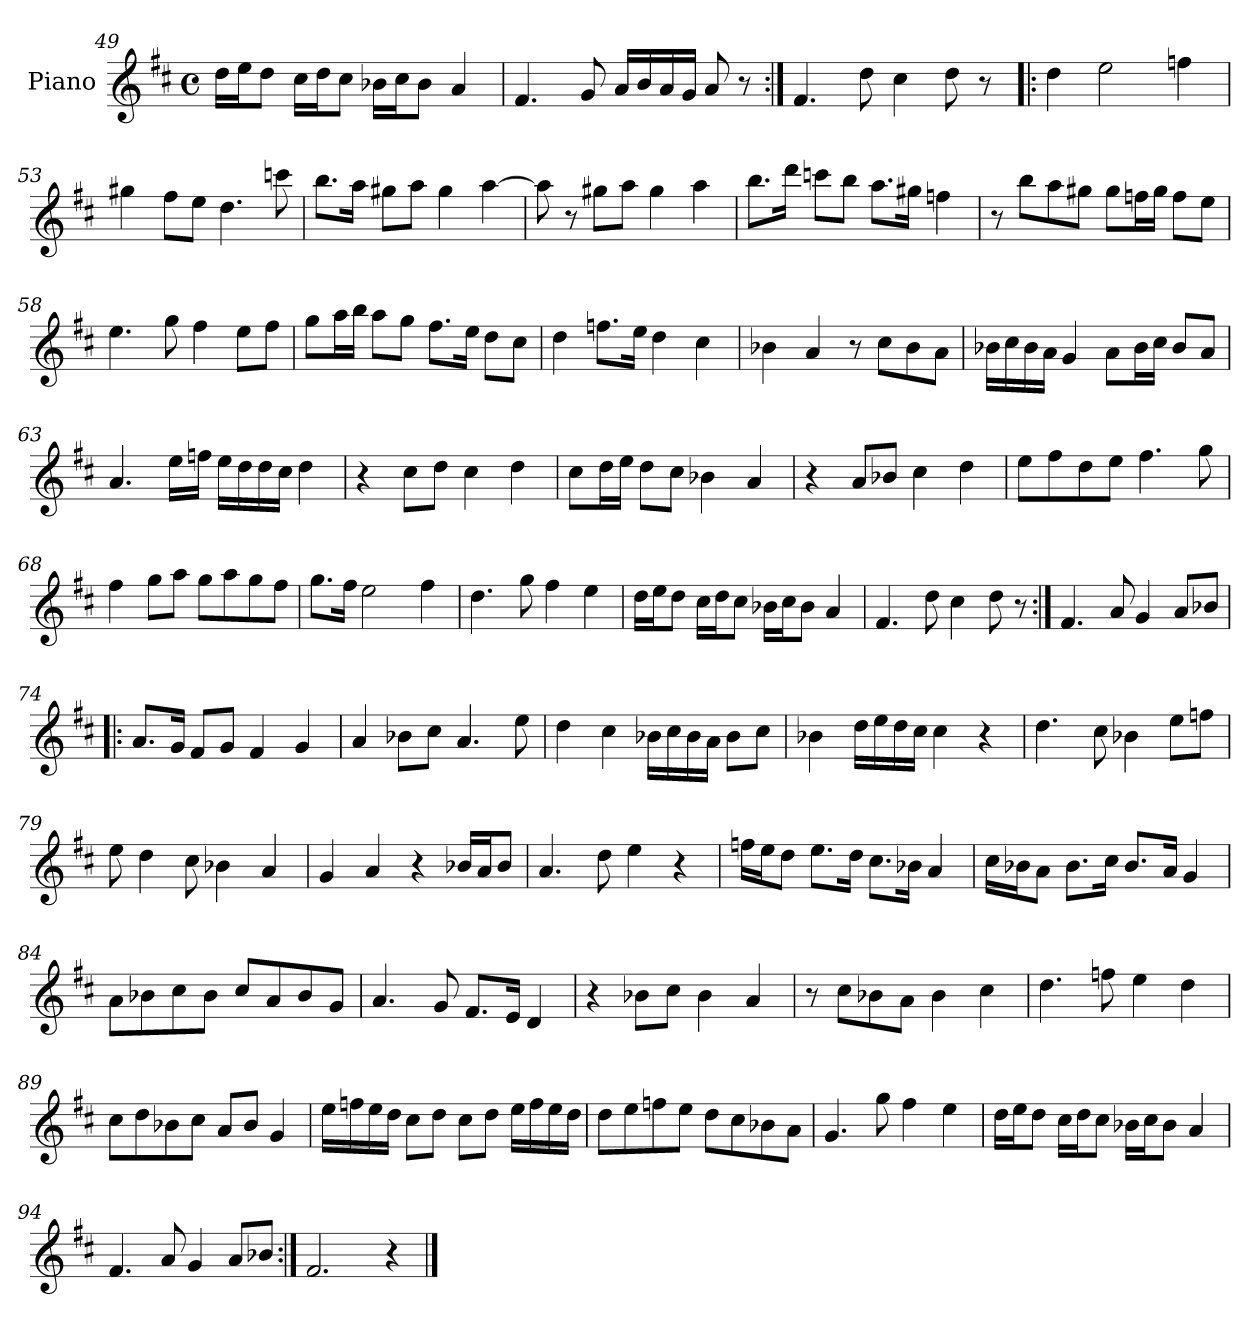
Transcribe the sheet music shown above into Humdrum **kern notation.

**kern
*part1
*staff1
*I"Piano
*I'Pno.
*clefG2
*k[f#c#]
*M4/4
*met(c)
=49
16dd\LL
16ee\J
8dd\J
16cc#\LL
16dd\J
8cc#\J
16b-X\LL
16cc#\J
8b-\J
4a/
!!LO:PB:g=z
=50
4.f#/
8g/
16a/LL
16b/
16a/
16g/JJ
8a/
8r
=51:|!
4.f#/
8dd\
4cc#\
8dd\
8r
=52!|:
4dd\
2ee\
4ffn\
=53
4gg#X\
8ff#\L
8ee\J
4.dd\
8cccn\
=54
8.bb\L
16aa\Jk
8gg#X\L
8aa\J
4gg#\
[4aa\
!!LO:LB:g=z
=55
8aa\]
8r
8gg#X\L
8aa\J
4gg#\
4aa\
=56
8.bb\L
16ddd\Jk
8cccn\L
8bb\J
8.aa\L
16gg#X\Jk
4ffn\
=57
8r
8bb\L
8aa\
8gg#X\J
8gg#\L
16ffn\L
16gg#\JJ
8ff\L
8ee\J
=58
4.ee\
8gg\
4ff#\
8ee\L
8ff#\J
!!LO:LB:g=z
=59
8gg\L
16aa\L
16bb\JJ
8aa\L
8gg\J
8.ff#\L
16ee\Jk
8dd\L
8cc#\J
=60
4dd\
8.ffn\L
16ee\Jk
4dd\
4cc#\
=61
4b-X\
4a/
8r
8cc#\L
8b-\
8a\J
=62
16b-X\LL
16cc#\
16b-\
16a\JJ
4g/
8a\L
16b-\L
16cc#\JJ
8b-/L
8a/J
=63
4.a/
16ee\LL
16ffn\JJ
16ee\LL
16dd\
16dd\
16cc#\JJ
4dd\
!!LO:LB:g=z
=64
4r
8cc#\L
8dd\J
4cc#\
4dd\
=65
8cc#\L
16dd\L
16ee\JJ
8dd\L
8cc#\J
4b-X\
4a/
=66
4r
8a/L
8b-X/J
4cc#\
4dd\
=67
8ee\L
8ff#\
8dd\
8ee\J
4.ff#\
8gg\
=68
4ff#\
8gg\L
8aa\J
8gg\L
8aa\
8gg\
8ff#\J
=69
8.gg\L
16ff#\Jk
2ee\
4ff#\
!!LO:LB:g=z
=70
4.dd\
8gg\
4ff#\
4ee\
=71
16dd\LL
16ee\J
8dd\J
16cc#\LL
16dd\J
8cc#\J
16b-X\LL
16cc#\J
8b-\J
4a/
=72
4.f#/
8dd\
4cc#\
8dd\
8r
=73:|!
4.f#/
8a/
4g/
8a/L
8b-X/J
=74!|:
8.a/L
16g/Jk
8f#/L
8g/J
4f#/
4g/
!!LO:LB:g=z
=75
4a/
8b-X\L
8cc#\J
4.a/
8ee\
=76
4dd\
4cc#\
16b-X\LL
16cc#\
16b-\
16a\JJ
8b-\L
8cc#\J
=77
4b-X\
16dd\LL
16ee\
16dd\
16cc#\JJ
4cc#\
4r
=78
4.dd\
8cc#\
4b-X\
8ee\L
8ffn\J
=79
8ee\
4dd\
8cc#\
4b-X\
4a/
=80
4g/
4a/
4r
16b-X/LL
16a/J
8b-/J
!!LO:LB:g=z
=81
4.a/
8dd\
4ee\
4r
=82
16ffn\LL
16ee\J
8dd\J
8.ee\L
16dd\Jk
8.cc#\L
16b-X\Jk
4a/
=83
16cc#\LL
16b-X\J
8a\J
8.b-\L
16cc#\Jk
8.b-/L
16a/Jk
4g/
=84
8a\L
8b-X\
8cc#\
8b-\J
8cc#/L
8a/
8b-/
8g/J
=85
4.a/
8g/
8.f#/L
16e/Jk
4d/
!!LO:LB:g=z
=86
4r
8b-X\L
8cc#\J
4b-\
4a/
=87
8r
8cc#\L
8b-X\
8a\J
4b-\
4cc#\
=88
4.dd\
8ffn\
4ee\
4dd\
=89
8cc#\L
8dd\
8b-X\
8cc#\J
8a/L
8b-/J
4g/
=90
16ee\LL
16ffn\
16ee\
16dd\JJ
8cc#\L
8dd\J
8cc#\L
8dd\J
16ee\LL
16ff\
16ee\
16dd\JJ
!!LO:LB:g=z
=91
8dd\L
8ee\
8ffn\
8ee\J
8dd\L
8cc#\
8b-X\
8a\J
=92
4.g/
8gg\
4ff#\
4ee\
=93
16dd\LL
16ee\J
8dd\J
16cc#\LL
16dd\J
8cc#\J
16b-X\LL
16cc#\J
8b-\J
4a/
=94
4.f#/
8a/
4g/
8a/L
8b-X/J
=95:|!
2.f#/
4r
==
*-
